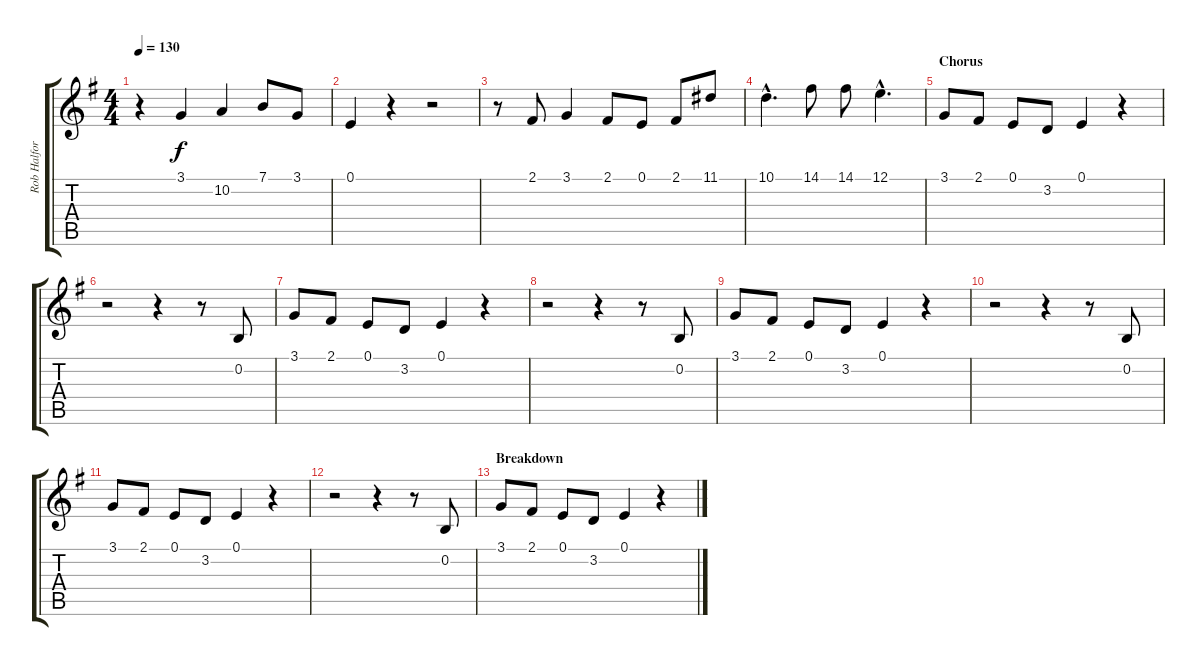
\track ("Rob Halford" "Rob Halfor") {instrument synthbrass1}
\staff {score tabs}
\tuning (E4 B3 G3 D3 A2 E2) {hide}
\ts (4 4)
\tempo 130
\clef g2
\ks g
r.4{dy f} 3.1.4 10.2.4 7.1.8 3.1.8 |
0.1.4 r.4 r.2 |
r.8 2.1.8 3.1.4 2.1.8 0.1.8 2.1.8 11.1.8 |
10.1{hac}.4{d} 14.1.8 14.1.8 12.1{hac}.4{d} |
\section ("" "Chorus")
3.1.8 2.1.8 0.1.8 3.2.8 0.1.4 r.4 |
r.2 r.4 r.8 0.2.8 |
3.1.8 2.1.8 0.1.8 3.2.8 0.1.4 r.4 |
r.2 r.4 r.8 0.2.8 |
3.1.8 2.1.8 0.1.8 3.2.8 0.1.4 r.4 |
r.2 r.4 r.8 0.2.8 |
3.1.8 2.1.8 0.1.8 3.2.8 0.1.4 r.4 |
r.2 r.4 r.8 0.2.8 |
\section ("" "Breakdown")
3.1.8 2.1.8 0.1.8 3.2.8 0.1.4 r.4
